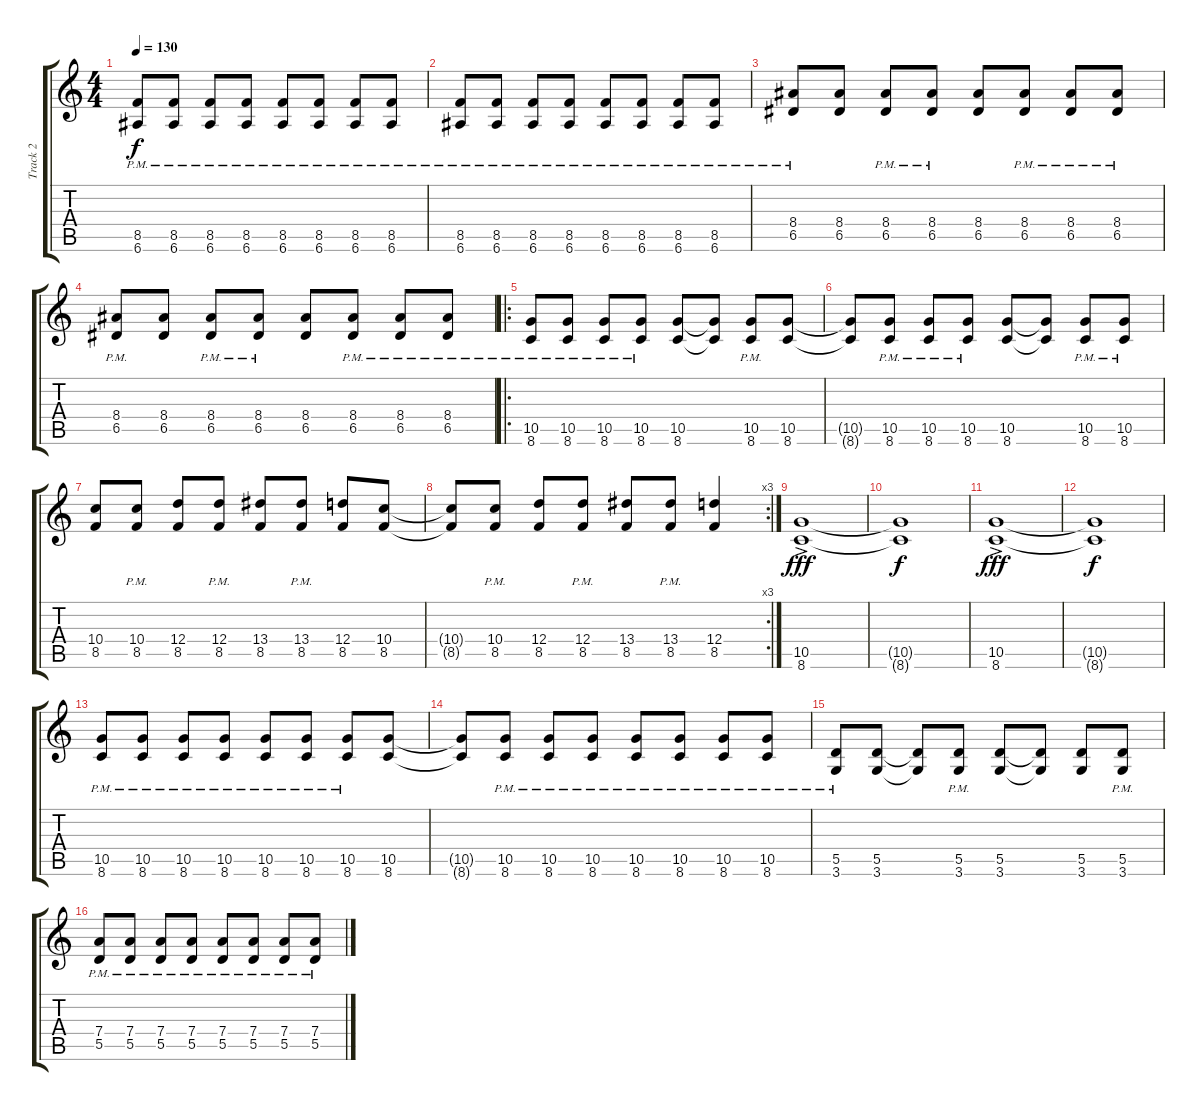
\track ("Track 2" "Track 2") {instrument distortionguitar}
\staff {score tabs}
\tuning (E4 B3 G3 D3 A2 E2) {hide}
\ts (4 4)
\tempo 130
\clef g2
\ks c
(8.5{pm} 6.6{pm}).8{dy f} (8.5{pm} 6.6{pm}).8 (8.5{pm} 6.6{pm}).8 (8.5{pm} 6.6{pm}).8 (8.5{pm} 6.6{pm}).8 (8.5{pm} 6.6{pm}).8 (8.5{pm} 6.6{pm}).8 (8.5{pm} 6.6{pm}).8 |
(8.5{pm} 6.6{pm}).8 (8.5{pm} 6.6{pm}).8 (8.5{pm} 6.6{pm}).8 (8.5{pm} 6.6{pm}).8 (8.5{pm} 6.6{pm}).8 (8.5{pm} 6.6{pm}).8 (8.5{pm} 6.6{pm}).8 (8.5{pm} 6.6{pm}).8 |
(8.4{pm} 6.5{pm}).8 (8.4 6.5).8 (8.4{pm} 6.5{pm}).8 (8.4{pm} 6.5{pm}).8 (8.4 6.5).8 (8.4{pm} 6.5{pm}).8 (8.4{pm} 6.5{pm}).8 (8.4{pm} 6.5{pm}).8 |
(8.4{pm} 6.5{pm}).8 (8.4 6.5).8 (8.4{pm} 6.5{pm}).8 (8.4{pm} 6.5{pm}).8 (8.4 6.5).8 (8.4{pm} 6.5{pm}).8 (8.4{pm} 6.5{pm}).8 (8.4{pm} 6.5{pm}).8 |
\ro
(10.5{pm} 8.6{pm}).8 (10.5{pm} 8.6{pm}).8 (10.5{pm} 8.6{pm}).8 (10.5{pm} 8.6{pm}).8 (10.5 8.6).8 (10.5{t} 8.6{t}).8 (10.5{pm} 8.6{pm}).8 (10.5 8.6).8 |
(10.5{t} 8.6{t}).8 (10.5{pm} 8.6{pm}).8 (10.5{pm} 8.6{pm}).8 (10.5{pm} 8.6{pm}).8 (10.5 8.6).8 (10.5{t} 8.6{t}).8 (10.5{pm} 8.6{pm}).8 (10.5{pm} 8.6{pm}).8 |
(10.4 8.5).8 (10.4{pm} 8.5{pm}).8 (12.4 8.5).8 (12.4{pm} 8.5{pm}).8 (13.4 8.5).8 (13.4{pm} 8.5{pm}).8 (12.4 8.5).8 (10.4 8.5).8 |
\rc 3
(10.4{t} 8.5{t}).8 (10.4{pm} 8.5{pm}).8 (12.4 8.5).8 (12.4{pm} 8.5{pm}).8 (13.4 8.5).8 (13.4{pm} 8.5{pm}).8 (12.4 8.5).4 |
(10.5{ac} 8.6{ac}).1{dy fff} |
(10.5{t} 8.6{t}).1{dy f} |
(10.5{ac} 8.6{ac}).1{dy fff} |
(10.5{t} 8.6{t}).1{dy f} |
(10.5{pm} 8.6{pm}).8 (10.5{pm} 8.6{pm}).8 (10.5{pm} 8.6{pm}).8 (10.5{pm} 8.6{pm}).8 (10.5{pm} 8.6{pm}).8 (10.5{pm} 8.6{pm}).8 (10.5{pm} 8.6{pm}).8 (10.5 8.6).8 |
(10.5{t} 8.6{t}).8 (10.5{pm} 8.6{pm}).8 (10.5{pm} 8.6{pm}).8 (10.5{pm} 8.6{pm}).8 (10.5{pm} 8.6{pm}).8 (10.5{pm} 8.6{pm}).8 (10.5{pm} 8.6{pm}).8 (10.5{pm} 8.6{pm}).8 |
(5.5{pm} 3.6{pm}).8 (5.5 3.6).8 (5.5{t} 3.6{t}).8 (5.5{pm} 3.6{pm}).8 (5.5 3.6).8 (5.5{t} 3.6{t}).8 (5.5 3.6).8 (5.5{pm} 3.6{pm}).8 |
(7.4{pm} 5.5{pm}).8 (7.4{pm} 5.5{pm}).8 (7.4{pm} 5.5{pm}).8 (7.4{pm} 5.5{pm}).8 (7.4{pm} 5.5{pm}).8 (7.4{pm} 5.5{pm}).8 (7.4{pm} 5.5{pm}).8 (7.4{pm} 5.5{pm}).8
